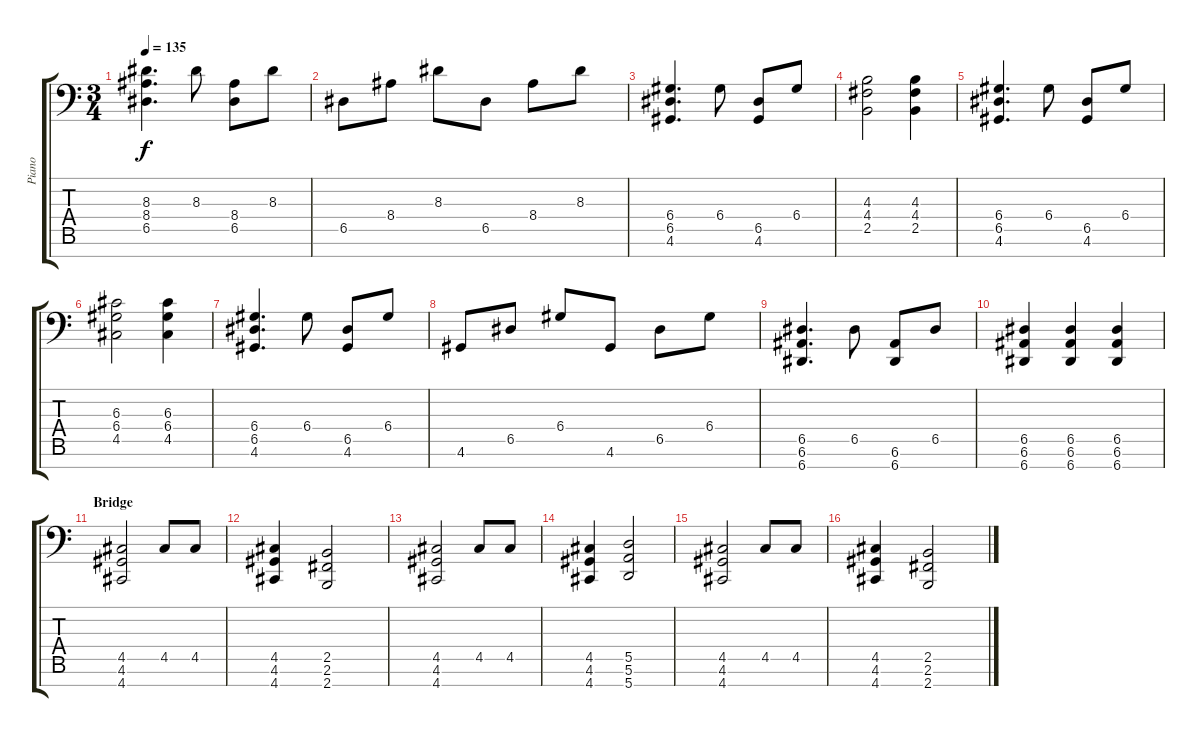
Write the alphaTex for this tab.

\track ("Piano" "Piano") {instrument acousticgrandpiano}
\staff {score tabs}
\tuning (E4 B3 G3 D3 A2 E2 A1) {hide}
\ts (3 4)
\tempo 135
\clef f4
\ks c
(8.3 8.4 6.5).4{d dy f} 8.3.8 (8.4 6.5).8 8.3.8 |
6.5.8 8.4.8 8.3.8 6.5.8 8.4.8 8.3.8 |
(6.4 6.5 4.6).4{d} 6.4.8 (6.5 4.6).8 6.4.8 |
(4.3 4.4 2.5).2 (4.3 4.4 2.5).4 |
(6.4 6.5 4.6).4{d} 6.4.8 (6.5 4.6).8 6.4.8 |
(6.3 6.4 4.5).2 (6.3 6.4 4.5).4 |
(6.4 6.5 4.6).4{d} 6.4.8 (6.5 4.6).8 6.4.8 |
4.6.8 6.5.8 6.4.8 4.6.8 6.5.8 6.4.8 |
(6.5 6.6 6.7).4{d} 6.5.8 (6.6 6.7).8 6.5.8 |
(6.5 6.6 6.7).4 (6.5 6.6 6.7).4 (6.5 6.6 6.7).4 |
\section ("" "Bridge")
(4.5 4.6 4.7).2 4.5.8 4.5.8 |
(4.5 4.6 4.7).4 (2.5 2.6 2.7).2 |
(4.5 4.6 4.7).2 4.5.8 4.5.8 |
(4.5 4.6 4.7).4 (5.5 5.6 5.7).2 |
(4.5 4.6 4.7).2 4.5.8 4.5.8 |
(4.5 4.6 4.7).4 (2.5 2.6 2.7).2
